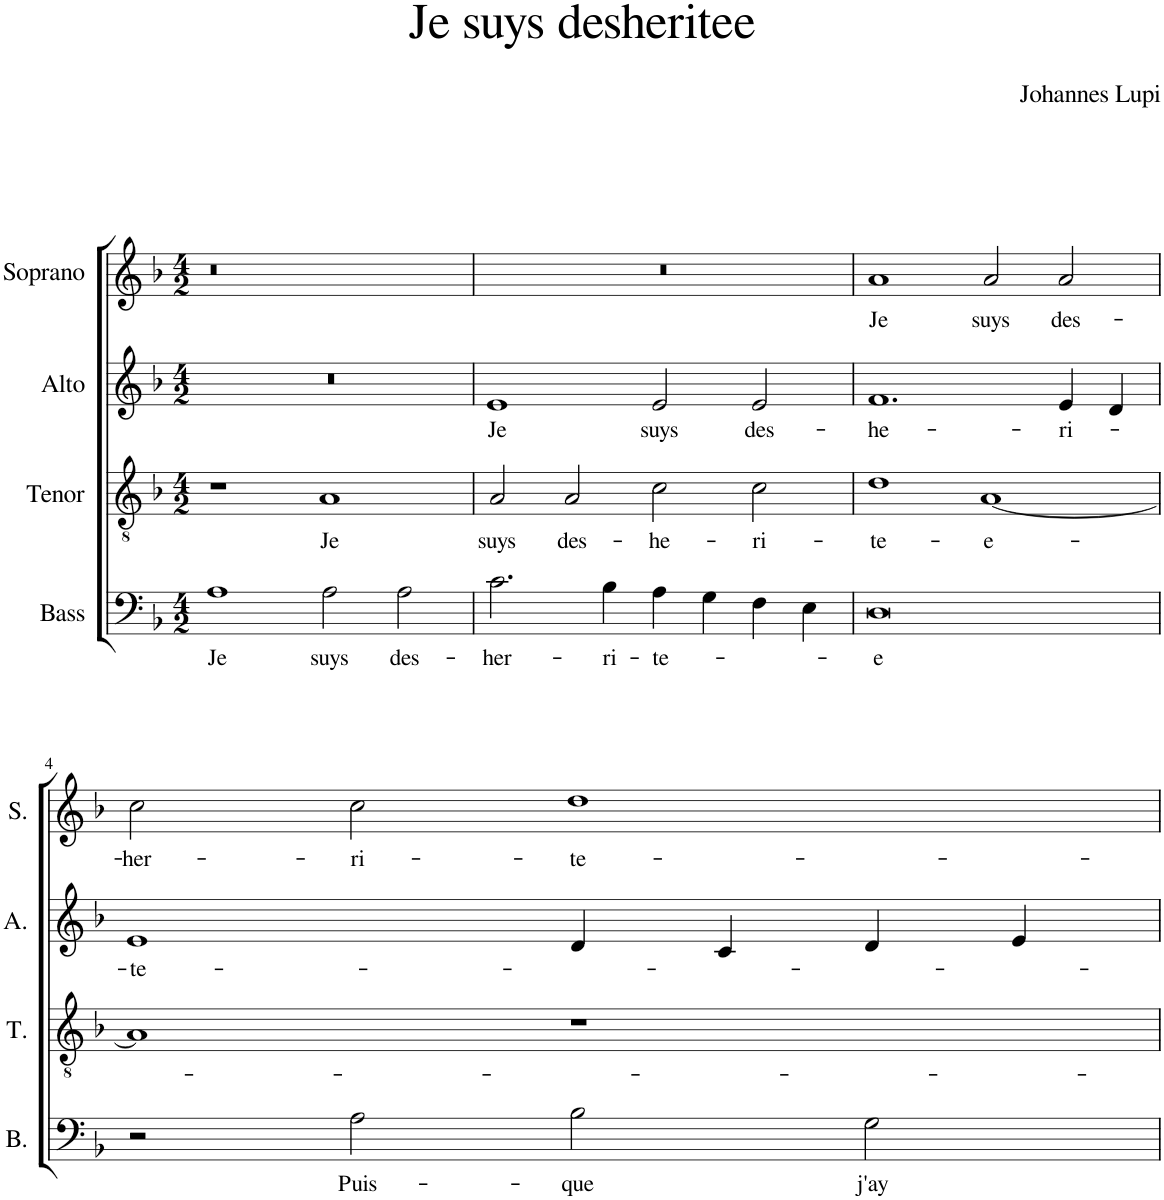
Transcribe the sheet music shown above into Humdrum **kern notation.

**kern	**text	**kern	**text	**kern	**text	**kern	**text
*part4	*part4	*part3	*part3	*part2	*part2	*part1	*part1
*staff4	*staff4	*staff3	*staff3	*staff2	*staff2	*staff1	*staff1
*I"Bass	*	*I"Tenor	*	*I"Alto	*	*I"Soprano	*
*I'B.	*	*I'T.	*	*I'A.	*	*I'S.	*
*clefF4	*	*clefGv2	*	*clefG2	*	*clefG2	*
*k[b-]	*	*k[b-]	*	*k[b-]	*	*k[b-]	*
*M4/2	*	*M4/2	*	*M4/2	*	*M4/2	*
=1	=1	=1	=1	=1	=1	=1	=1
!	!LO:LY:b	!	!	!	!	!	!
1A	Je	1r	.	0r	.	0r	.
!	!LO:LY:b	!	!LO:LY:b	!	!	!	!
2A\	suys	1A	Je	.	.	.	.
!	!LO:LY:b	!	!	!	!	!	!
2A\	des-	.	.	.	.	.	.
=2	=2	=2	=2	=2	=2	=2	=2
!	!LO:LY:b	!	!LO:LY:b	!	!LO:LY:b	!	!
2.c\	-her-	2A/	suys	1e	Je	0r	.
!	!	!	!LO:LY:b	!	!	!	!
.	.	2A/	des-	.	.	.	.
!	!LO:LY:b	!	!	!	!	!	!
4B-\	-ri-	.	.	.	.	.	.
!	!LO:LY:b	!	!LO:LY:b	!	!LO:LY:b	!	!
4A\	-te-	2c\	-he-	2e/	suys	.	.
4G\	.	.	.	.	.	.	.
!	!	!	!LO:LY:b	!	!LO:LY:b	!	!
4F\	.	2c\	-ri-	2e/	des-	.	.
4E\	.	.	.	.	.	.	.
=3	=3	=3	=3	=3	=3	=3	=3
!	!LO:LY:b	!	!LO:LY:b	!	!LO:LY:b	!	!LO:LY:b
0D	e	1d	-te-	1.f	-he-	1a	Je
!	!	!	!LO:LY:b	!	!	!	!LO:LY:b
.	.	[1A	-e-	.	.	2a/	suys
!	!	!	!	!	!LO:LY:b	!	!LO:LY:b
.	.	.	.	4e/	-ri-	2a/	des-
.	.	.	.	4d/	.	.	.
!!LO:LB:g=z
=4	=4	=4	=4	=4	=4	=4	=4
!	!	!	!	!	!LO:LY:b	!	!LO:LY:b
2r	.	1A]	.	1e	-te-	2cc\	her-
!	!LO:LY:b	!	!	!	!	!	!LO:LY:b
2A\	Puis-	.	.	.	.	2cc\	-ri-
!	!LO:LY:b	!	!	!	!	!	!LO:LY:b
2B-\	-que	1r	.	4d/	.	1dd	-te-
.	.	.	.	4c/	.	.	.
!	!LO:LY:b	!	!	!	!	!	!
2G\	j'ay	.	.	4d/	.	.	.
.	.	.	.	4e/	.	.	.
=	=	=	=	=	=	=	=
*-	*-	*-	*-	*-	*-	*-	*-
